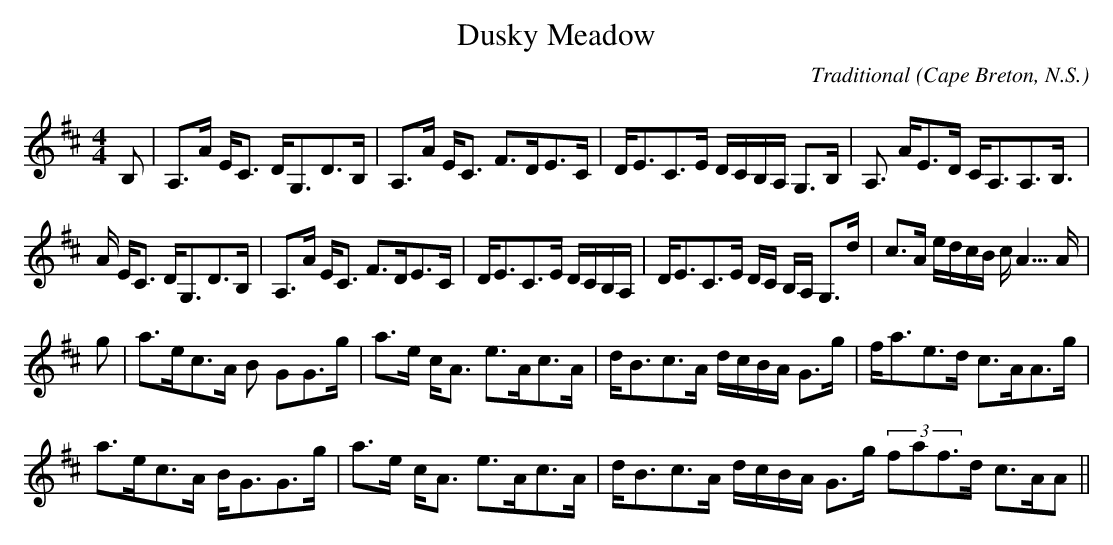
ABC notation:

X:1
T:Dusky Meadow
M:4/4
L:1/8
C:Traditional
O:Cape Breton, N.S.
K:D
B,| A,>A E<C D<G,D>B,| A,>A E<C F>DE>C| D<EC>E D/2C/2B,/2A,/2 G,>B,| A,>
AE>D C<A,A,>B,|!
,>A E<C D<G,D>B,| A,>A E<C F>DE>C| D<EC>E D/2C/2B,/2A,/2 | D<EC>E D/2C/2
B,/2A,/2 G,>d| c>A e/2d/2c/2B/2 c<A>A|!
g| a>ec>A B
GG>g|  a>e c<A e>Ac>A| d<Bc>A d/2c/2B/2A/2 G>g| f<ae>d c>AA>g|!
a>ec>A B<GG>g| a>e c<A e>Ac>A| d<Bc>A d/2c/2B/2A/2 G>g (3faf>d c>AA||
